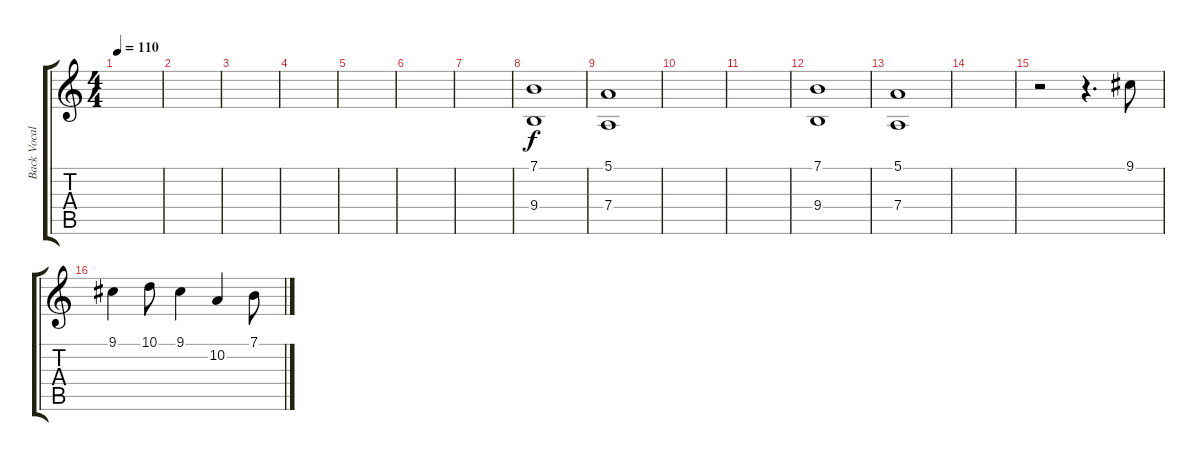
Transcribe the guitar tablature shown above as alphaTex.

\track ("Back Vocal" "Back Vocal") {instrument pad4choir}
\staff {score tabs}
\tuning (E4 B3 G3 D3 A2 E2) {hide}
\ts (4 4)
\tempo 110
\clef g2
\ks c
|
|
|
|
|
|
|
(7.1 9.4).1 |
(5.1 7.4).1 |
|
|
(7.1 9.4).1 |
(5.1 7.4).1 |
|
r.2 r.4{d} 9.1.8 |
9.1.4 10.1.8 9.1.4 10.2.4 7.1.8
